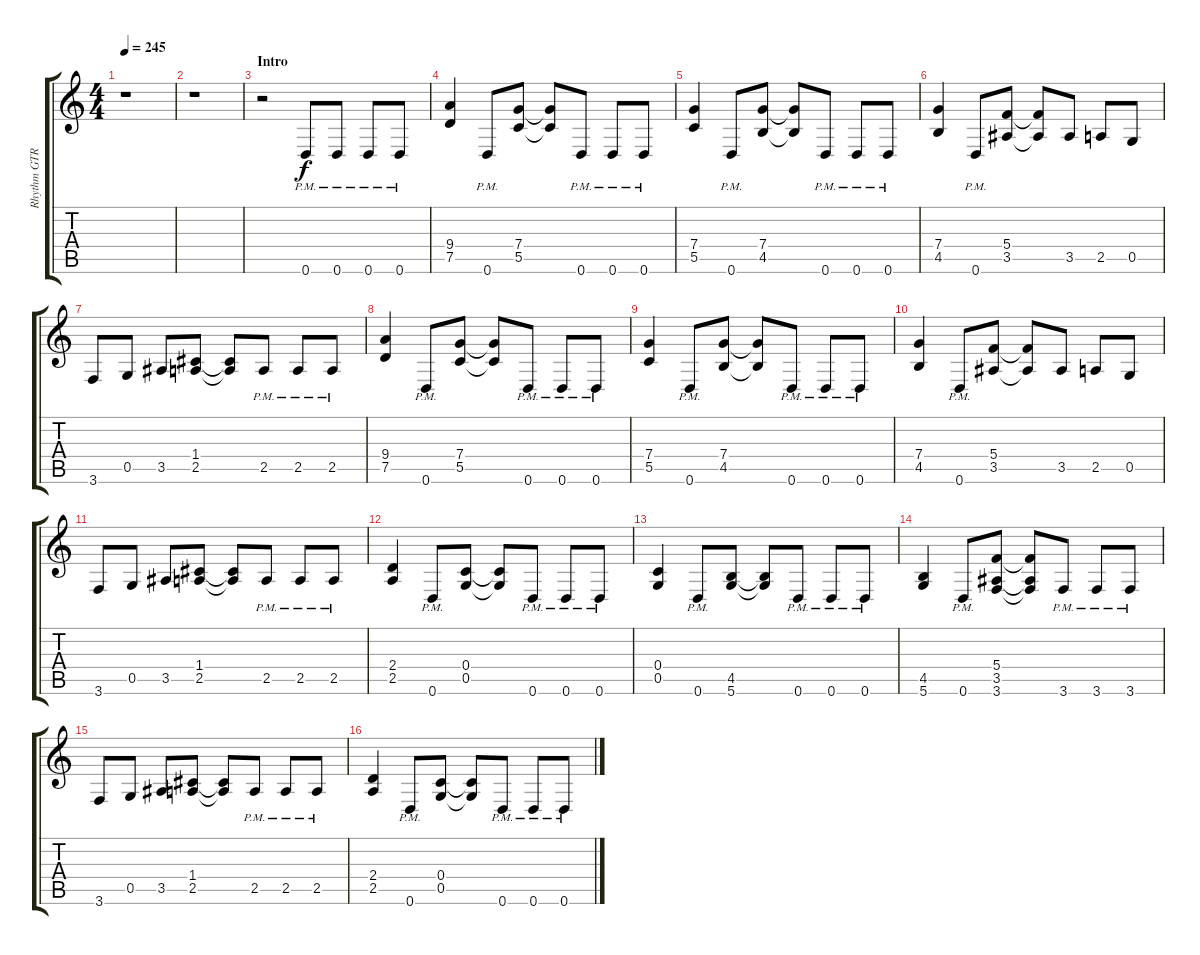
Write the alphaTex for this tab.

\track ("Rhythm GTR 1" "Rhythm GTR") {instrument overdrivenguitar}
\staff {score tabs}
\tuning (D4 A3 F3 C3 G2 D2) {hide}
\ts (4 4)
\tempo 245
\clef g2
\ks aminor
r.1{dy f instrument overdrivenguitar} |
r.1 |
\section ("" "Intro")
r.2 0.6{pm}.8 0.6{pm}.8 0.6{pm}.8 0.6{pm}.8 |
(9.4 7.5).4 0.6{pm}.8 (7.4 5.5).8 (7.4{t} 5.5{t}).8 0.6{pm}.8 0.6{pm}.8 0.6{pm}.8 |
(7.4 5.5).4 0.6{pm}.8 (7.4 4.5).8 (7.4{t} 4.5{t}).8 0.6{pm}.8 0.6{pm}.8 0.6{pm}.8 |
(7.4 4.5).4 0.6{pm}.8 (5.4 3.5).8 (5.4{t} 3.5{t}).8 3.5.8 2.5.8 0.5.8 |
3.6.8 0.5.8 3.5.8 (1.4 2.5).8 (1.4{t} 2.5{t}).8 2.5{pm}.8 2.5{pm}.8 2.5{pm}.8 |
(9.4 7.5).4 0.6{pm}.8 (7.4 5.5).8 (7.4{t} 5.5{t}).8 0.6{pm}.8 0.6{pm}.8 0.6{pm}.8 |
(7.4 5.5).4 0.6{pm}.8 (7.4 4.5).8 (7.4{t} 4.5{t}).8 0.6{pm}.8 0.6{pm}.8 0.6{pm}.8 |
(7.4 4.5).4 0.6{pm}.8 (5.4 3.5).8 (5.4{t} 3.5{t}).8 3.5.8 2.5.8 0.5.8 |
3.6.8 0.5.8 3.5.8 (1.4 2.5).8 (1.4{t} 2.5{t}).8 2.5{pm}.8 2.5{pm}.8 2.5{pm}.8 |
(2.4 2.5).4 0.6{pm}.8 (0.4 0.5).8 (0.4{t} 0.5{t}).8 0.6{pm}.8 0.6{pm}.8 0.6{pm}.8 |
(0.4 0.5).4 0.6{pm}.8 (4.5 5.6).8 (4.5{t} 5.6{t}).8 0.6{pm}.8 0.6{pm}.8 0.6{pm}.8 |
(4.5 5.6).4 0.6{pm}.8 (5.4 3.5 3.6).8 (5.4{t} 3.5{t} 3.6{t}).8 3.6{pm}.8 3.6{pm}.8 3.6{pm}.8 |
3.6.8 0.5.8 3.5.8 (1.4 2.5).8 (1.4{t} 2.5{t}).8 2.5{pm}.8 2.5{pm}.8 2.5{pm}.8 |
(2.4 2.5).4 0.6{pm}.8 (0.4 0.5).8 (0.4{t} 0.5{t}).8 0.6{pm}.8 0.6{pm}.8 0.6{pm}.8
